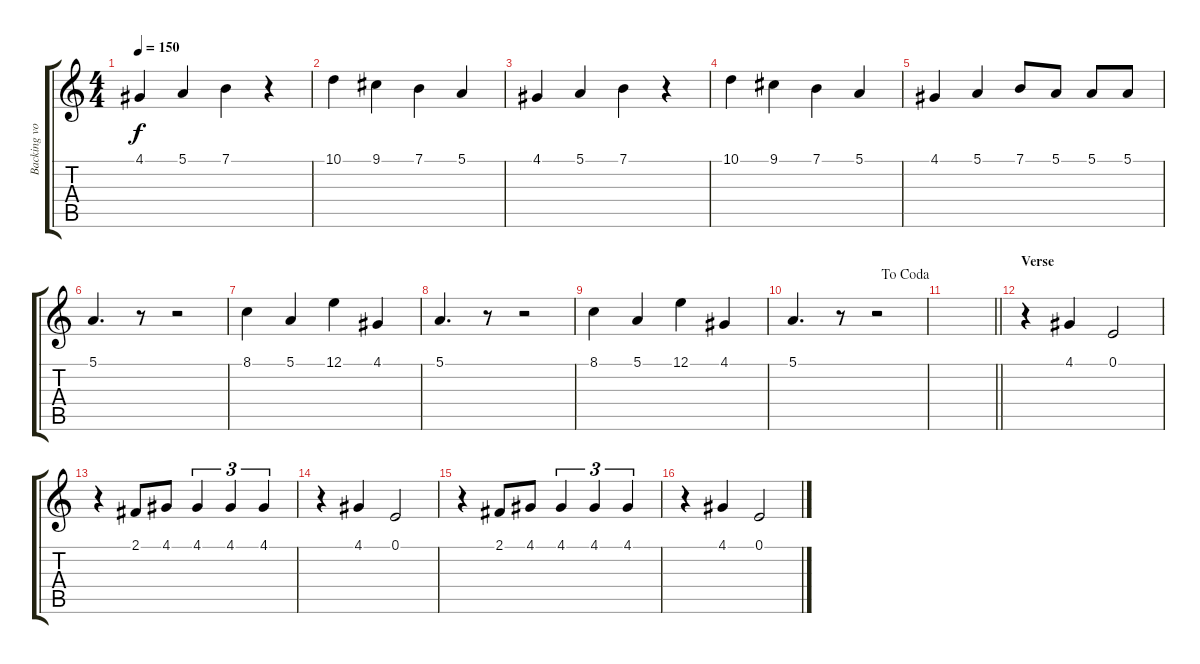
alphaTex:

\track ("Backing vocals" "Backing vo") {instrument lead2sawtooth}
\staff {score tabs}
\tuning (E4 B3 G3 D3 A2 E2) {hide}
\ts (4 4)
\tempo 150
\clef g2
\ks c
4.1.4{dy f} 5.1.4 7.1.4 r.4 |
10.1.4 9.1.4 7.1.4 5.1.4 |
4.1.4 5.1.4 7.1.4 r.4 |
10.1.4 9.1.4 7.1.4 5.1.4 |
4.1.4 5.1.4 7.1.8 5.1.8 5.1.8 5.1.8 |
5.1.4{d} r.8 r.2 |
8.1.4 5.1.4 12.1.4 4.1.4 |
5.1.4{d} r.8 r.2 |
8.1.4 5.1.4 12.1.4 4.1.4 |
\jump dacoda
5.1.4{d} r.8 r.2 |
\barLineRight lightlight
|
\section ("" "Verse")
r.4 4.1.4 0.1.2 |
r.4 2.1.8 4.1.8 4.1.4{tu (3 2)} 4.1.4{tu (3 2)} 4.1.4{tu (3 2)} |
r.4 4.1.4 0.1.2 |
r.4 2.1.8 4.1.8 4.1.4{tu (3 2)} 4.1.4{tu (3 2)} 4.1.4{tu (3 2)} |
r.4 4.1.4 0.1.2
